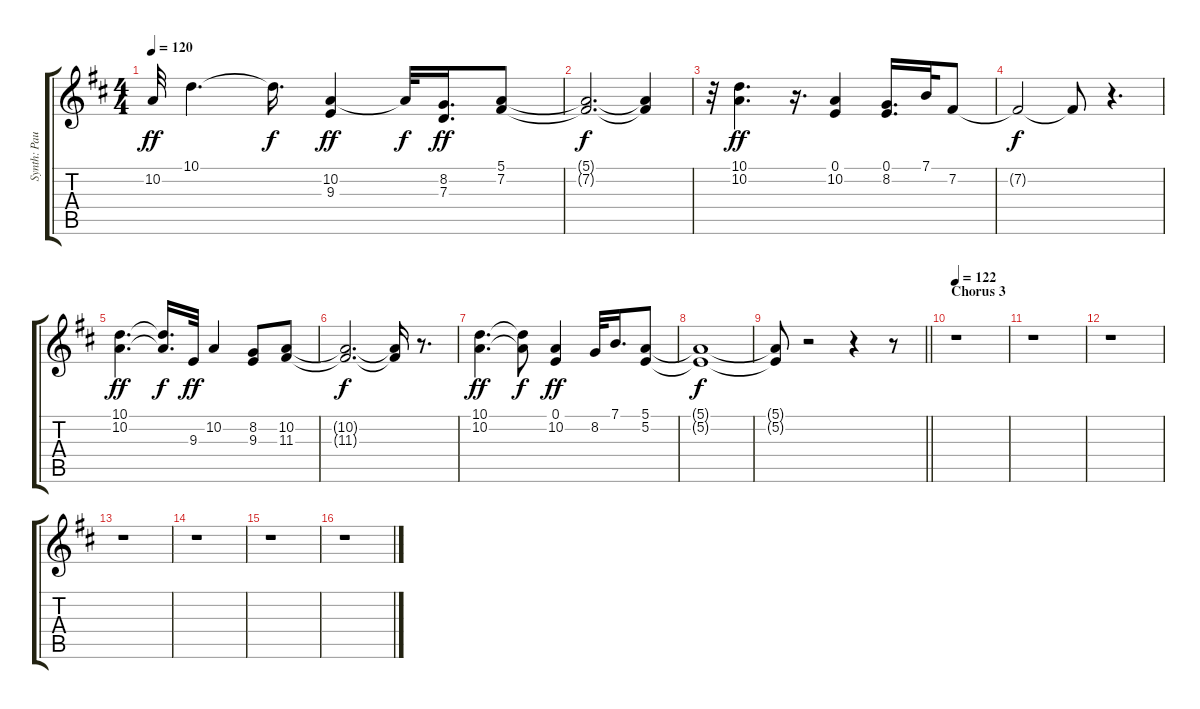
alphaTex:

\track ("Synth: Paul Rodgers" "Synth: Pau") {instrument stringensemble1}
\staff {score tabs}
\tuning (E4 B3 G3 D3 A2 E2) {hide}
\ts (4 4)
\tempo 120
\clef g2
\ks d
10.2.32{dy ff} 10.1.4{d} 10.1{t}.16{d dy f} (10.2 9.3).4{dy ff} 10.2{t}.32{dy f} (8.2 7.3).16{d dy ff} (5.1 7.2).8 |
(5.1{t} 7.2{t}).2{d dy f} (5.1{t} 7.2{t}).4 |
r.32 (10.1 10.2).4{d dy ff} r.16{d} (0.1 10.2).4 (0.1 8.2).16{d} 7.1.32 7.2.8 |
7.2{t}.2{dy f} 7.2{t}.8 r.4{d} |
(10.1 10.2).4{d dy ff} (10.1{t} 10.2{t}).16{d dy f} 9.3.32{dy ff} 10.2.4 (8.2 9.3).8 (10.2 11.3).8 |
(10.2{t} 11.3{t}).2{d dy f} (10.2{t} 11.3{t}).16 r.8{d} |
(10.1 10.2).4{d dy ff} (10.1{t} 10.2{t}).8{dy f} (0.1 10.2).4{dy ff} 8.2.32 7.1.16{d} (5.1 5.2).8 |
(5.1{t} 5.2{t}).1{dy f} |
\barLineRight lightlight
(5.1{t} 5.2{t}).8 r.2 r.4 r.8 |
\section ("" "Chorus 3")
\tempo 122
r.1 |
r.1 |
r.1 |
r.1 |
r.1 |
r.1 |
r.1
